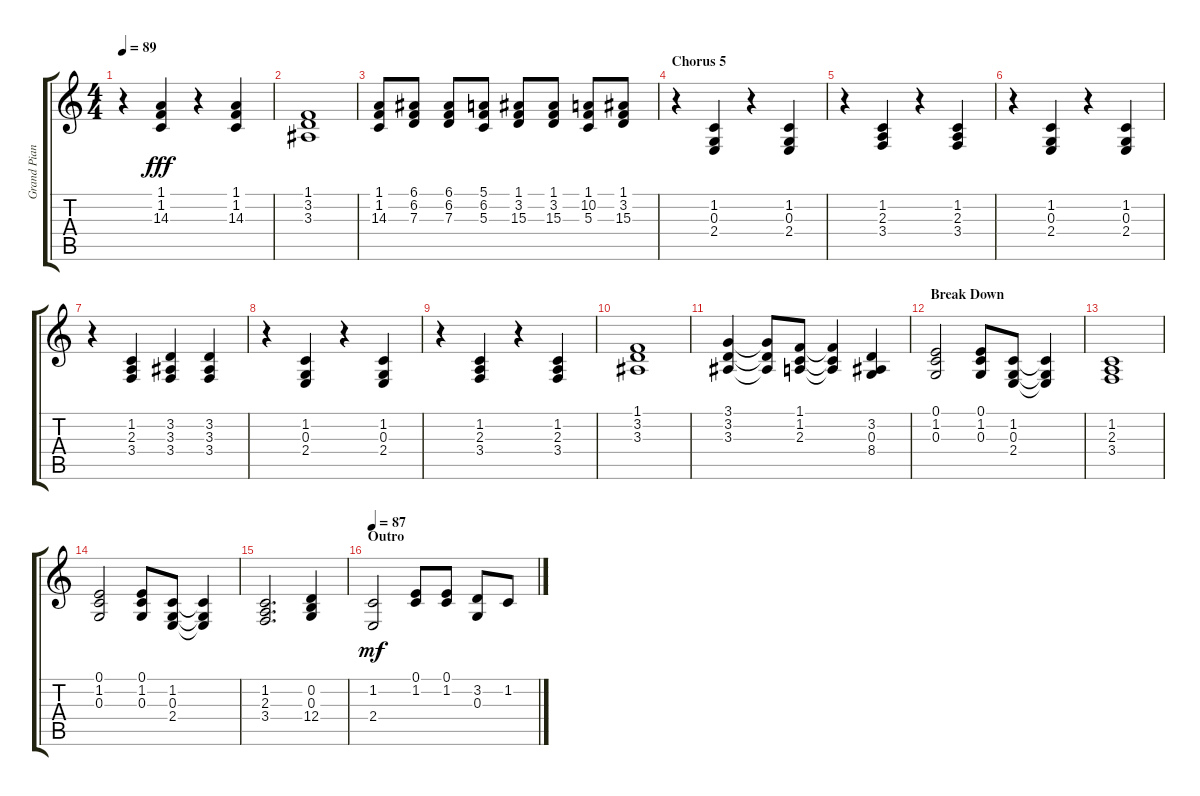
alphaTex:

\track ("Grand Piano (Staff 1)" "Grand Pian") {instrument acousticgrandpiano}
\staff {score tabs}
\tuning (E4 B3 G3 D3 A2 E2) {hide}
\ts (4 4)
\tempo 89
\clef g2
\ks c
r.4{dy fff} (1.1 1.2 14.3).4 r.4 (1.1 1.2 14.3).4 |
(1.1 3.2 3.3).1 |
(1.1 1.2 14.3).8 (6.1 6.2 7.3).8 (6.1 6.2 7.3).8 (5.1 6.2 5.3).8 (1.1 3.2 15.3).8 (1.1 3.2 15.3).8 (1.1 10.2 5.3).8 (1.1 3.2 15.3).8 |
\section ("" "Chorus 5")
r.4 (1.2 0.3 2.4).4 r.4 (1.2 0.3 2.4).4 |
r.4 (1.2 2.3 3.4).4 r.4 (1.2 2.3 3.4).4 |
r.4 (1.2 0.3 2.4).4 r.4 (1.2 0.3 2.4).4 |
r.4 (1.2 2.3 3.4).4 (3.2 3.3 3.4).4 (3.2 3.3 3.4).4 |
r.4 (1.2 0.3 2.4).4 r.4 (1.2 0.3 2.4).4 |
r.4 (1.2 2.3 3.4).4 r.4 (1.2 2.3 3.4).4 |
(1.1 3.2 3.3).1 |
(3.1 3.2 3.3).4 (3.1{t} 3.2{t} 3.3{t}).8 (1.1 1.2 2.3).8 (1.1{t} 1.2{t} 2.3{t}).4 (3.2 0.3 8.4).4 |
\section ("" "Break Down")
(0.1 1.2 0.3).2 (0.1 1.2 0.3).8 (1.2 0.3 2.4).8 (1.2{t} 0.3{t} 2.4{t}).4 |
(1.2 2.3 3.4).1 |
(0.1 1.2 0.3).2 (0.1 1.2 0.3).8 (1.2 0.3 2.4).8 (1.2{t} 0.3{t} 2.4{t}).4 |
(1.2 2.3 3.4).2{d} (0.2 0.3 12.4).4 |
\section ("" "Outro")
\tempo 87
(1.2 2.4).2{dy mf} (0.1 1.2).8 (0.1 1.2).8 (3.2 0.3).8 1.2.8
